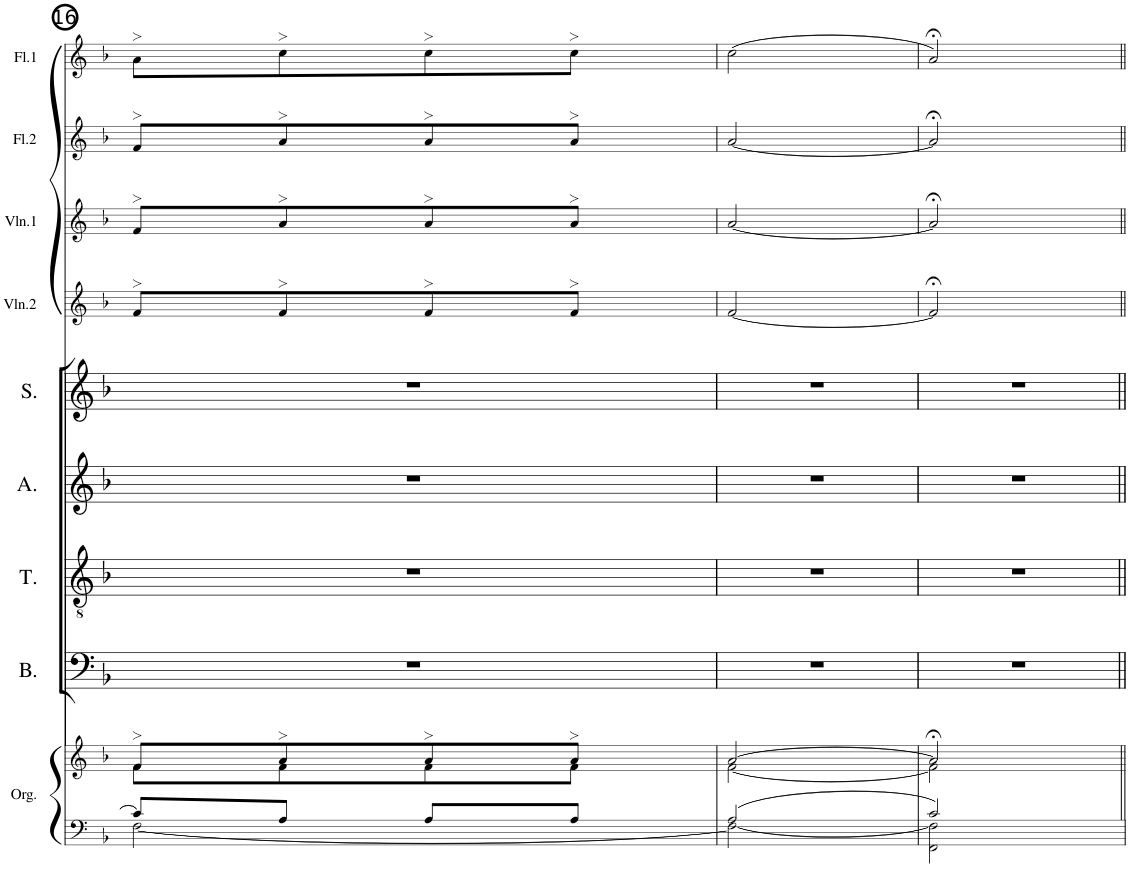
**kern	**kern	**kern	**kern	**kern	**kern	**kern	**kern	**kern	**kern
*part9	*part9	*part8	*part7	*part6	*part5	*part4	*part3	*part2	*part1
*staff10	*staff9	*staff8	*staff7	*staff6	*staff5	*staff4	*staff3	*staff2	*staff1
*I"Orgue	*	*I"Bass	*I"Ténor	*I"Alto	*I"Soprano	*I"Violon 2	*I"Violon 1	*I"Flûte 2	*I"Flûte 1
*I'Org.	*	*I'B.	*I'T.	*I'A.	*I'S.	*I'Vln.2	*I'Vln.1	*I'Fl.2	*I'Fl.1
!!LO:PB:g=z
*clefF4	*clefG2	*clefF4	*clefGv2	*clefG2	*clefG2	*clefG2	*clefG2	*clefG2	*clefG2
*k[b-]	*k[b-]	*k[b-]	*k[b-]	*k[b-]	*k[b-]	*k[b-]	*k[b-]	*k[b-]	*k[b-]
*M2/4	*M2/4	*M2/4	*M2/4	*M2/4	*M2/4	*M2/4	*M2/4	*M2/4	*M2/4
=16	=16	=16	=16	=16	=16	=16	=16	=16	=16
*^	*^	*	*	*	*	*	*	*	*
8c/L]	[2F\	8f>/L	8f\L	2r	2r	2r	2r	8f>/L	8f>/L	8f>/L	8a>\L
8A/J	.	8a>/	8f\	.	.	.	.	8f>/	8a>/	8a>/	8cc>\
8A/L	.	8a>/	8f\	.	.	.	.	8f>/	8a>/	8a>/	8cc>\
8A/J	.	8a>/J	8f\J	.	.	.	.	8f>/J	8a>/J	8a>/J	8cc>\J
=17	=17	=17	=17	=17	=17	=17	=17	=17	=17	=17	=17
2A/	2F\_	[2a/	[2f\	2r	2r	2r	2r	[2f/	[2a/	[2a/	(2cc\
=18	=18	=18	=18	=18	=18	=18	=18	=18	=18	=18	=18
2c/	2FF\ 2F\]	2a;</]	2f\]	2r	2r	2r	2r	2f;</]	2a;</]	2a;</]	2a;</)
*v	*v	*	*	*	*	*	*	*	*	*	*
*	*v	*v	*	*	*	*	*	*	*	*
=||	=||	=||	=||	=||	=||	=||	=||	=||	=||
*-	*-	*-	*-	*-	*-	*-	*-	*-	*-
